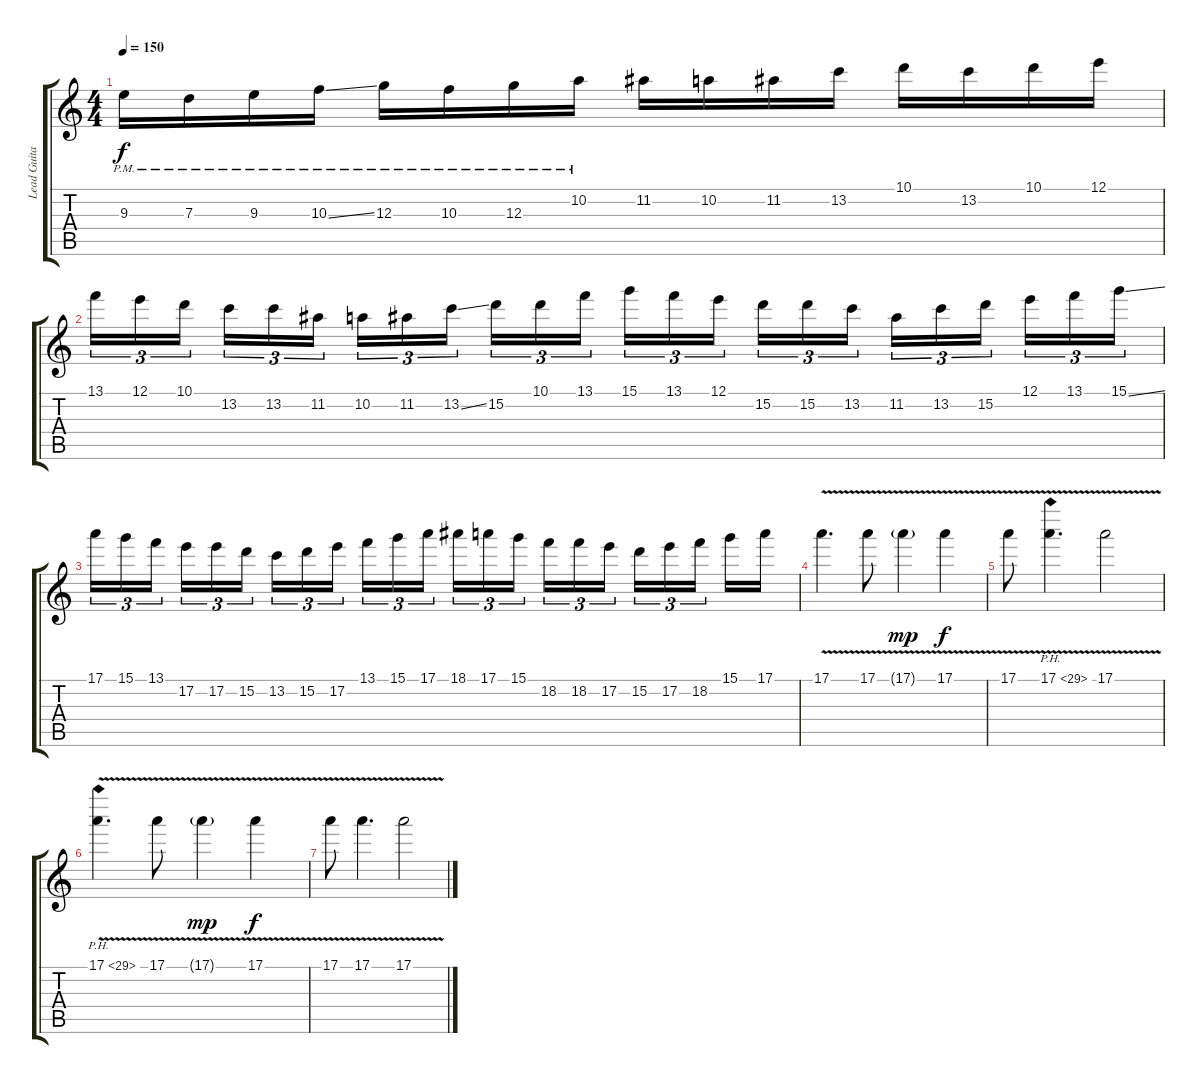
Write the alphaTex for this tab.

\track ("Lead Guitar" "Lead Guita") {instrument distortionguitar}
\staff {score tabs}
\tuning (E4 B3 G3 D3 A2 E2) {hide}
\ts (4 4)
\tempo 150
\clef g2
\ks c
9.3{pm}.16{dy f} 7.3{pm}.16 9.3{pm}.16 10.3{ss pm}.16 12.3{pm}.16 10.3{pm}.16 12.3{pm}.16 10.2{pm}.16 11.2.16 10.2.16 11.2.16 13.2.16 10.1.16 13.2.16 10.1.16 12.1.16 |
13.1.16{tu (3 2)} 12.1.16{tu (3 2)} 10.1.16{tu (3 2) beam splitsecondary} 13.2.16{tu (3 2)} 13.2.16{tu (3 2)} 11.2.16{tu (3 2)} 10.2.16{tu (3 2)} 11.2.16{tu (3 2)} 13.2{ss}.16{tu (3 2) beam splitsecondary} 15.2.16{tu (3 2)} 10.1.16{tu (3 2)} 13.1.16{tu (3 2)} 15.1.16{tu (3 2)} 13.1.16{tu (3 2)} 12.1.16{tu (3 2) beam splitsecondary} 15.2.16{tu (3 2)} 15.2.16{tu (3 2)} 13.2.16{tu (3 2)} 11.2.16{tu (3 2)} 13.2.16{tu (3 2)} 15.2.16{tu (3 2) beam splitsecondary} 12.1.16{tu (3 2)} 13.1.16{tu (3 2)} 15.1{ss}.16{tu (3 2)} |
17.1.16{tu (3 2)} 15.1.16{tu (3 2)} 13.1.16{tu (3 2) beam splitsecondary} 17.2.16{tu (3 2)} 17.2.16{tu (3 2)} 15.2.16{tu (3 2)} 13.2.16{tu (3 2)} 15.2.16{tu (3 2)} 17.2.16{tu (3 2) beam splitsecondary} 13.1.16{tu (3 2)} 15.1.16{tu (3 2)} 17.1.16{tu (3 2)} 18.1.16{tu (3 2)} 17.1.16{tu (3 2)} 15.1.16{tu (3 2) beam splitsecondary} 18.2.16{tu (3 2)} 18.2.16{tu (3 2)} 17.2.16{tu (3 2)} 15.2.16{tu (3 2)} 17.2.16{tu (3 2)} 18.2.16{tu (3 2) beam splitsecondary} 15.1.16 17.1.16 |
17.1{v}.4{d} 17.1{v}.8 17.1{v g}.4{dy mp} 17.1{v}.4{dy f} |
17.1{v}.8 17.1{ph 12 v}.4{d} 17.1{v}.2 |
17.1{ph 12 v}.4{d} 17.1{v}.8 17.1{v g}.4{dy mp} 17.1{v}.4{dy f} |
17.1{v}.8 17.1{v}.4{d} 17.1{v}.2
